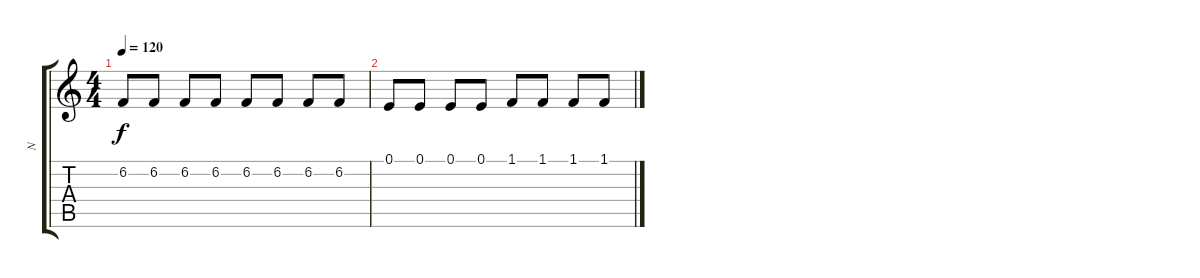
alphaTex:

\track ("  N" "  N") {instrument violin}
\staff {score tabs}
\tuning (E4 B3 G3 D3 A2 E2) {hide}
\ts (4 4)
\tempo 120
\clef g2
\ks c
6.2.8{dy f} 6.2.8 6.2.8 6.2.8 6.2.8 6.2.8 6.2.8 6.2.8 |
0.1.8 0.1.8 0.1.8 0.1.8 1.1.8 1.1.8 1.1.8 1.1.8
